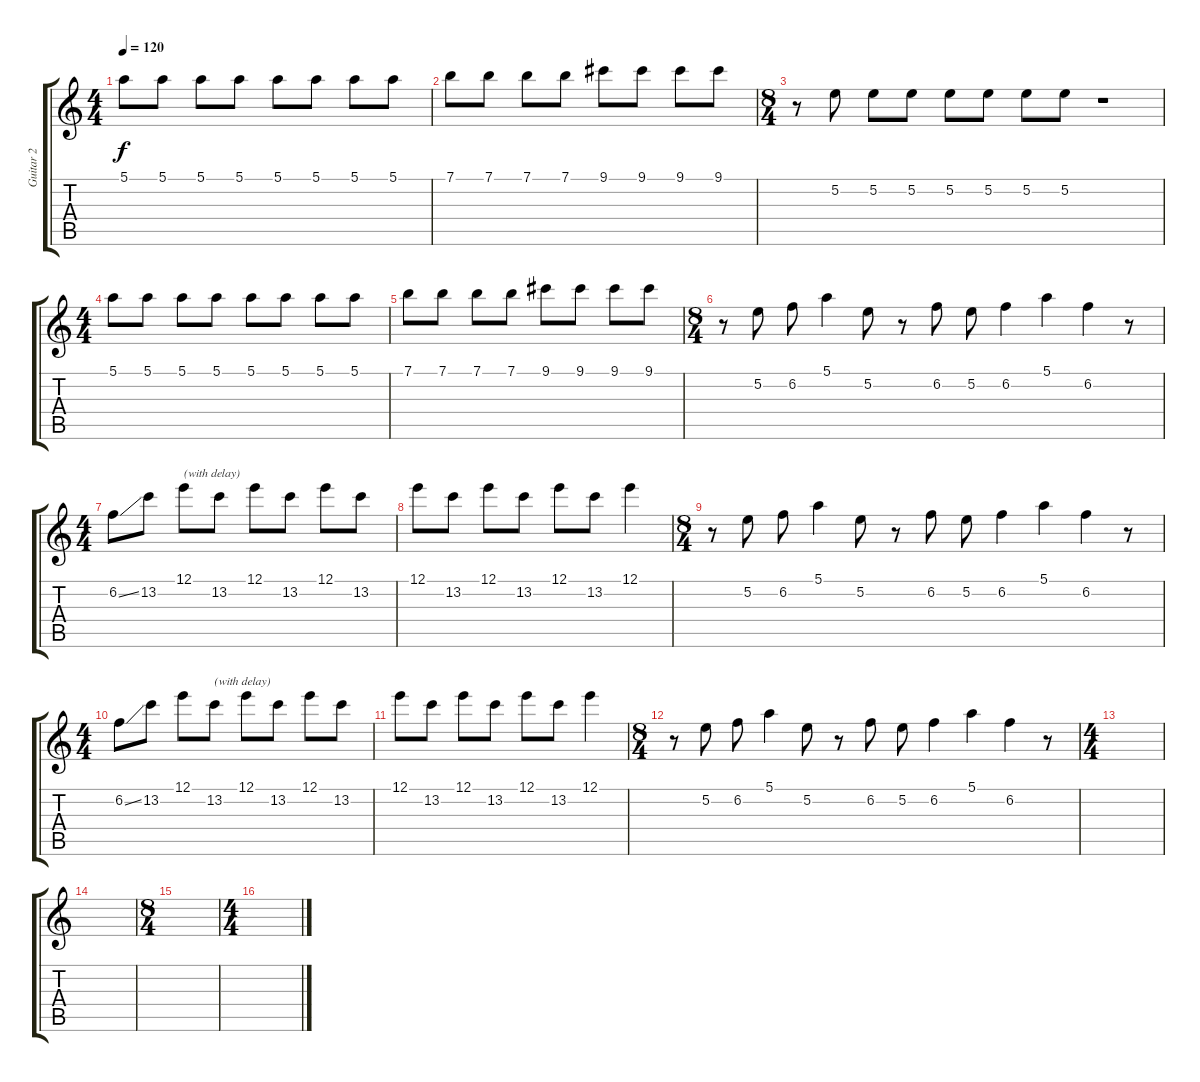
\track ("Guitar 2" "Guitar 2") {instrument electricguitarclean}
\staff {score tabs}
\tuning (E4 B3 G3 D3 A2 E2) {hide}
\ts (4 4)
\tempo 120
\clef g2
\ks c
5.1.8{dy f} 5.1.8 5.1.8 5.1.8 5.1.8 5.1.8 5.1.8 5.1.8 |
7.1.8 7.1.8 7.1.8 7.1.8 9.1.8 9.1.8 9.1.8 9.1.8 |
\ts (8 4)
r.8 5.2.8 5.2.8 5.2.8 5.2.8 5.2.8 5.2.8 5.2.8 r.1 |
\ts (4 4)
5.1.8 5.1.8 5.1.8 5.1.8 5.1.8 5.1.8 5.1.8 5.1.8 |
7.1.8 7.1.8 7.1.8 7.1.8 9.1.8 9.1.8 9.1.8 9.1.8 |
\ts (8 4)
r.8 5.2.8 6.2.8 5.1.4 5.2.8 r.8 6.2.8 5.2.8 6.2.4 5.1.4 6.2.4 r.8 |
\ts (4 4)
6.2{ss}.8 13.2.8 12.1.8{txt "(with delay)"} 13.2.8 12.1.8 13.2.8 12.1.8 13.2.8 |
12.1.8 13.2.8 12.1.8 13.2.8 12.1.8 13.2.8 12.1.4 |
\ts (8 4)
r.8 5.2.8 6.2.8 5.1.4 5.2.8 r.8 6.2.8 5.2.8 6.2.4 5.1.4 6.2.4 r.8 |
\ts (4 4)
6.2{ss}.8 13.2.8 12.1.8 13.2.8{txt "(with delay)"} 12.1.8 13.2.8 12.1.8 13.2.8 |
12.1.8 13.2.8 12.1.8 13.2.8 12.1.8 13.2.8 12.1.4 |
\ts (8 4)
r.8 5.2.8 6.2.8 5.1.4 5.2.8 r.8 6.2.8 5.2.8 6.2.4 5.1.4 6.2.4 r.8 |
\ts (4 4)
|
|
\ts (8 4)
|
\ts (4 4)
